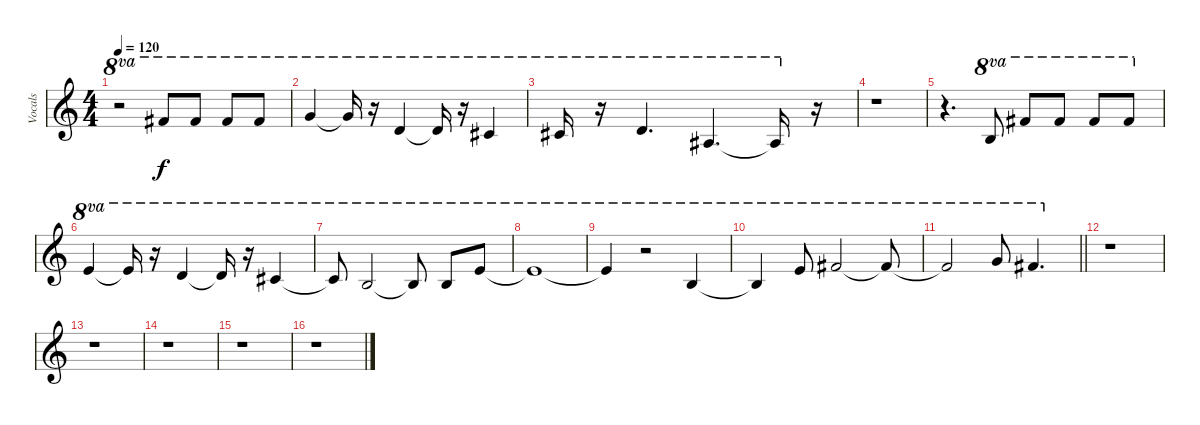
\track ("Vocals" "Vocals") {instrument oboe}
\staff {score}
\tuning (Eb4 B3 Gb3 B2 Gb2 B1) {hide}
\ts (4 4)
\tempo 120
\clef g2
\ks c
r.2{ot 8va dy f} 15.1.8{ot 8va} 15.1.8{ot 8va} 15.1.8{ot 8va} 15.1.8{ot 8va} |
16.1.4{ot 8va} 16.1{t}.16{ot 8va} r.16{ot 8va} 15.2.4{ot 8va} 15.2{t}.16{ot 8va} r.16{ot 8va} 14.2.4{ot 8va} |
14.2.16{ot 8va} r.16{ot 8va} 15.2.4{d ot 8va} 16.3.4{d ot 8va} 16.3{t}.16{ot 8va} r.16 |
r.1 |
r.4{d} 12.2.8{ot 8va} 15.1.8{ot 8va} 15.1.8{ot 8va} 15.1.8{ot 8va} 15.1.8{ot 8va} |
13.1.4{ot 8va} 13.1{t}.16{ot 8va} r.16{ot 8va} 11.1.4{ot 8va} 11.1{t}.16{ot 8va} r.16{ot 8va} 10.1.4{ot 8va} |
10.1{t}.8{ot 8va} 8.1.2{ot 8va} 8.1{t}.8{ot 8va} 8.1.8{ot 8va} 13.1.8{ot 8va} |
13.1{t}.1{ot 8va} |
13.1{t}.4{ot 8va} r.2{ot 8va} 8.1.4{ot 8va} |
8.1{t}.4{ot 8va} 13.1.8{ot 8va} 15.1.2{ot 8va} 15.1{t}.8{ot 8va} |
\barLineRight lightlight
15.1{t}.2{ot 8va} 16.1.8{ot 8va} 15.1.4{d ot 8va} |
r.1 |
r.1 |
r.1 |
r.1 |
r.1
